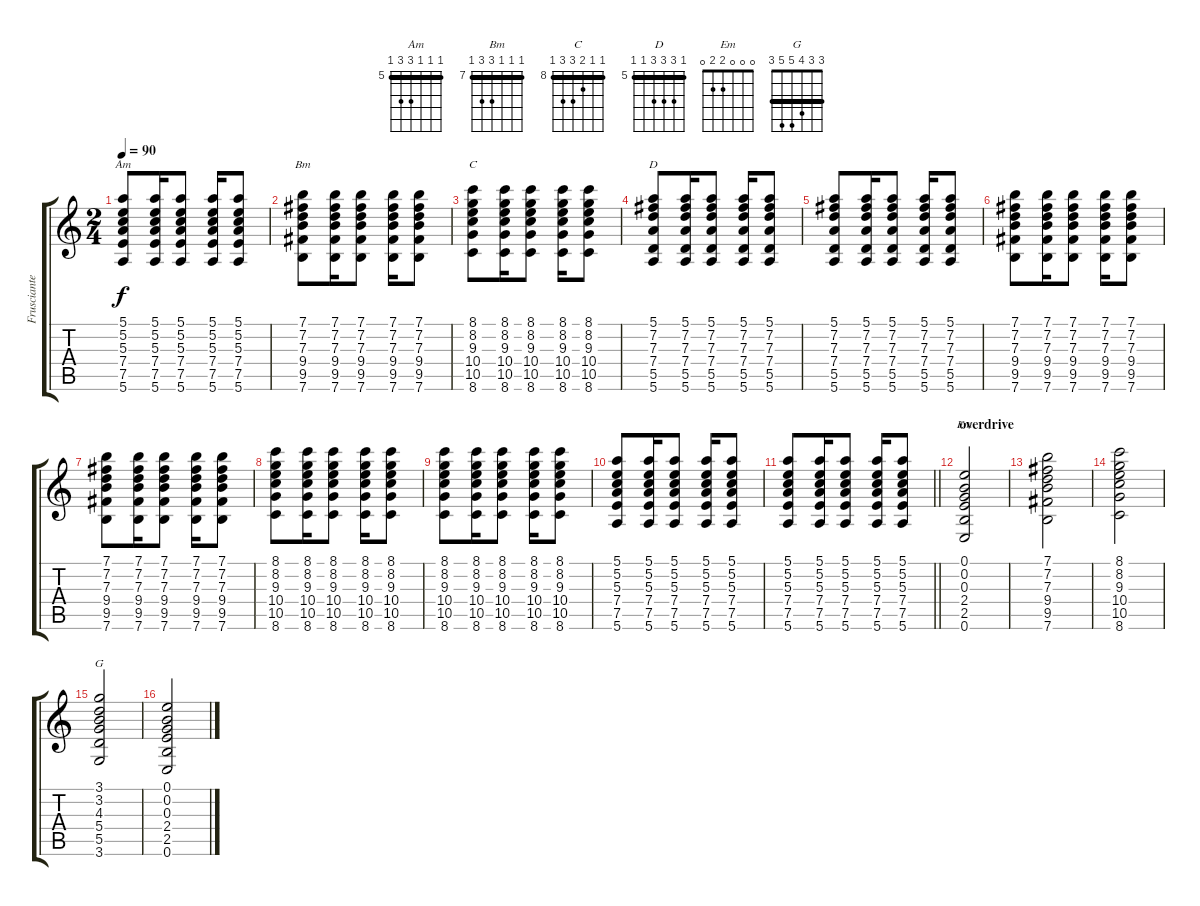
\track ("Frusciante " "Frusciante") {instrument electricguitarclean}
\staff {score tabs}
\tuning (E4 B3 G3 D3 A2 E2) {hide}
\chord ("Am" 5 5 5 7 7 5) {firstfret 5 barre 5}
\chord ("Bm" 7 7 7 9 9 7) {firstfret 7 barre 7}
\chord ("C" 8 8 9 10 10 8) {firstfret 8 barre 8}
\chord ("D" 5 7 7 7 5 5) {firstfret 5 barre 5}
\chord ("Em" 0 0 0 2 2 0)
\chord ("G" 3 3 4 5 5 3) {barre 3}
\ts (2 4)
\tempo 90
\clef g2
\ks c
(5.1 5.2 5.3 7.4 7.5 5.6).8{ch "Am" dy f} (5.1 5.2 5.3 7.4 7.5 5.6).16 (5.1 5.2 5.3 7.4 7.5 5.6).8 (5.1 5.2 5.3 7.4 7.5 5.6).16 (5.1 5.2 5.3 7.4 7.5 5.6).8 |
(7.1 7.2 7.3 9.4 9.5 7.6).8{ch "Bm"} (7.1 7.2 7.3 9.4 9.5 7.6).16 (7.1 7.2 7.3 9.4 9.5 7.6).8 (7.1 7.2 7.3 9.4 9.5 7.6).16 (7.1 7.2 7.3 9.4 9.5 7.6).8 |
(8.1 8.2 9.3 10.4 10.5 8.6).8{ch "C"} (8.1 8.2 9.3 10.4 10.5 8.6).16 (8.1 8.2 9.3 10.4 10.5 8.6).8 (8.1 8.2 9.3 10.4 10.5 8.6).16 (8.1 8.2 9.3 10.4 10.5 8.6).8 |
(5.1 7.2 7.3 7.4 5.5 5.6).8{ch "D"} (5.1 7.2 7.3 7.4 5.5 5.6).16 (5.1 7.2 7.3 7.4 5.5 5.6).8 (5.1 7.2 7.3 7.4 5.5 5.6).16 (5.1 7.2 7.3 7.4 5.5 5.6).8 |
(5.1 7.2 7.3 7.4 5.5 5.6).8 (5.1 7.2 7.3 7.4 5.5 5.6).16 (5.1 7.2 7.3 7.4 5.5 5.6).8 (5.1 7.2 7.3 7.4 5.5 5.6).16 (5.1 7.2 7.3 7.4 5.5 5.6).8 |
(7.1 7.2 7.3 9.4 9.5 7.6).8 (7.1 7.2 7.3 9.4 9.5 7.6).16 (7.1 7.2 7.3 9.4 9.5 7.6).8 (7.1 7.2 7.3 9.4 9.5 7.6).16 (7.1 7.2 7.3 9.4 9.5 7.6).8 |
(7.1 7.2 7.3 9.4 9.5 7.6).8 (7.1 7.2 7.3 9.4 9.5 7.6).16 (7.1 7.2 7.3 9.4 9.5 7.6).8 (7.1 7.2 7.3 9.4 9.5 7.6).16 (7.1 7.2 7.3 9.4 9.5 7.6).8 |
(8.1 8.2 9.3 10.4 10.5 8.6).8 (8.1 8.2 9.3 10.4 10.5 8.6).16 (8.1 8.2 9.3 10.4 10.5 8.6).8 (8.1 8.2 9.3 10.4 10.5 8.6).16 (8.1 8.2 9.3 10.4 10.5 8.6).8 |
(8.1 8.2 9.3 10.4 10.5 8.6).8 (8.1 8.2 9.3 10.4 10.5 8.6).16 (8.1 8.2 9.3 10.4 10.5 8.6).8 (8.1 8.2 9.3 10.4 10.5 8.6).16 (8.1 8.2 9.3 10.4 10.5 8.6).8 |
(5.1 5.2 5.3 7.4 7.5 5.6).8 (5.1 5.2 5.3 7.4 7.5 5.6).16 (5.1 5.2 5.3 7.4 7.5 5.6).8 (5.1 5.2 5.3 7.4 7.5 5.6).16 (5.1 5.2 5.3 7.4 7.5 5.6).8 |
\barLineRight lightlight
(5.1 5.2 5.3 7.4 7.5 5.6).8 (5.1 5.2 5.3 7.4 7.5 5.6).16 (5.1 5.2 5.3 7.4 7.5 5.6).8 (5.1 5.2 5.3 7.4 7.5 5.6).16 (5.1 5.2 5.3 7.4 7.5 5.6).8 |
\section ("" "overdrive")
(0.1 0.2 0.3 2.4 2.5 0.6).2{ch "Em" instrument overdrivenguitar} |
(7.1 7.2 7.3 9.4 9.5 7.6).2 |
(8.1 8.2 9.3 10.4 10.5 8.6).2 |
(3.1 3.2 4.3 5.4 5.5 3.6).2{ch "G"} |
(0.1 0.2 0.3 2.4 2.5 0.6).2{instrument distortionguitar}
